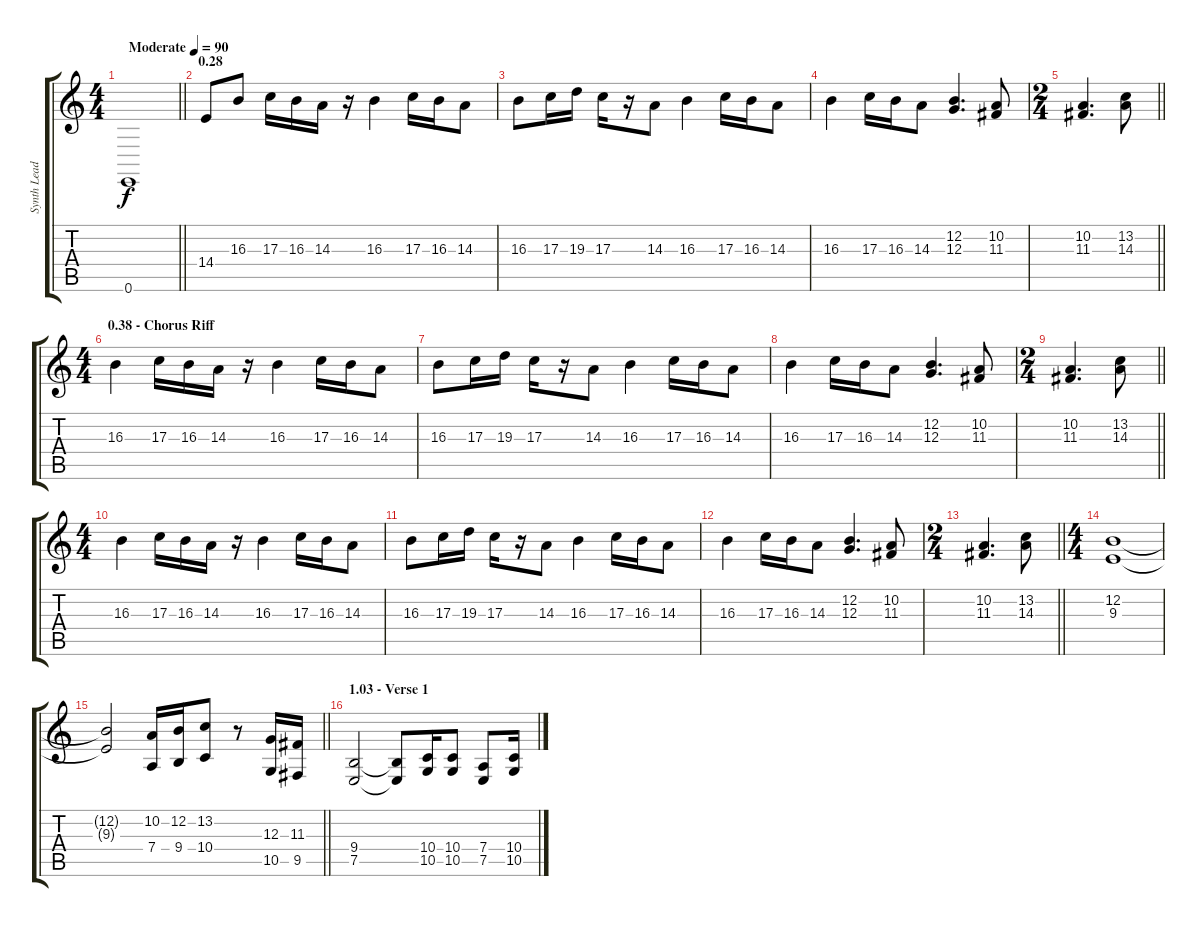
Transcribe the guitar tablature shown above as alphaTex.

\track ("Synth Lead" "Synth Lead") {instrument lead2sawtooth}
\staff {score tabs}
\tuning (E4 B3 G3 D3 A2 E2) {hide}
\ts (4 4)
\tempo (90 "Moderate")
\clef g2
\barLineRight lightlight
\ks c
0.6.1{dy f instrument lead2sawtooth} |
\section ("" "0.28")
14.4.8 16.3.8 17.3.16 16.3.16 14.3.16 r.16 16.3.4 17.3.16 16.3.16 14.3.8 |
16.3.8 17.3.16 19.3.16 17.3.16 r.16 14.3.8 16.3.4 17.3.16 16.3.16 14.3.8 |
16.3.4 17.3.16 16.3.16 14.3.8 (12.2 12.3).4{d} (10.2 11.3).8 |
\ts (2 4)
\barLineRight lightlight
(10.2 11.3).4{d} (13.2 14.3).8 |
\ts (4 4)
\section ("" "0.38 - Chorus Riff")
16.3.4 17.3.16 16.3.16 14.3.16 r.16 16.3.4 17.3.16 16.3.16 14.3.8 |
16.3.8 17.3.16 19.3.16 17.3.16 r.16 14.3.8 16.3.4 17.3.16 16.3.16 14.3.8 |
16.3.4 17.3.16 16.3.16 14.3.8 (12.2 12.3).4{d} (10.2 11.3).8 |
\ts (2 4)
\barLineRight lightlight
(10.2 11.3).4{d} (13.2 14.3).8 |
\ts (4 4)
16.3.4 17.3.16 16.3.16 14.3.16 r.16 16.3.4 17.3.16 16.3.16 14.3.8 |
16.3.8 17.3.16 19.3.16 17.3.16 r.16 14.3.8 16.3.4 17.3.16 16.3.16 14.3.8 |
16.3.4 17.3.16 16.3.16 14.3.8 (12.2 12.3).4{d} (10.2 11.3).8 |
\ts (2 4)
\barLineRight lightlight
(10.2 11.3).4{d} (13.2 14.3).8 |
\ts (4 4)
(12.2 9.3).1 |
\barLineRight lightlight
(12.2{t} 9.3{t}).2 (10.2 7.4).16 (12.2 9.4).16 (13.2 10.4).8 r.8 (12.3 10.5).16 (11.3 9.5).16 |
\section ("" "1.03 - Verse 1")
(9.4 7.5).2 (9.4{t} 7.5{t}).8 (10.4 10.5).16 (10.4 10.5).8 (7.4 7.5).8 (10.4 10.5).16
